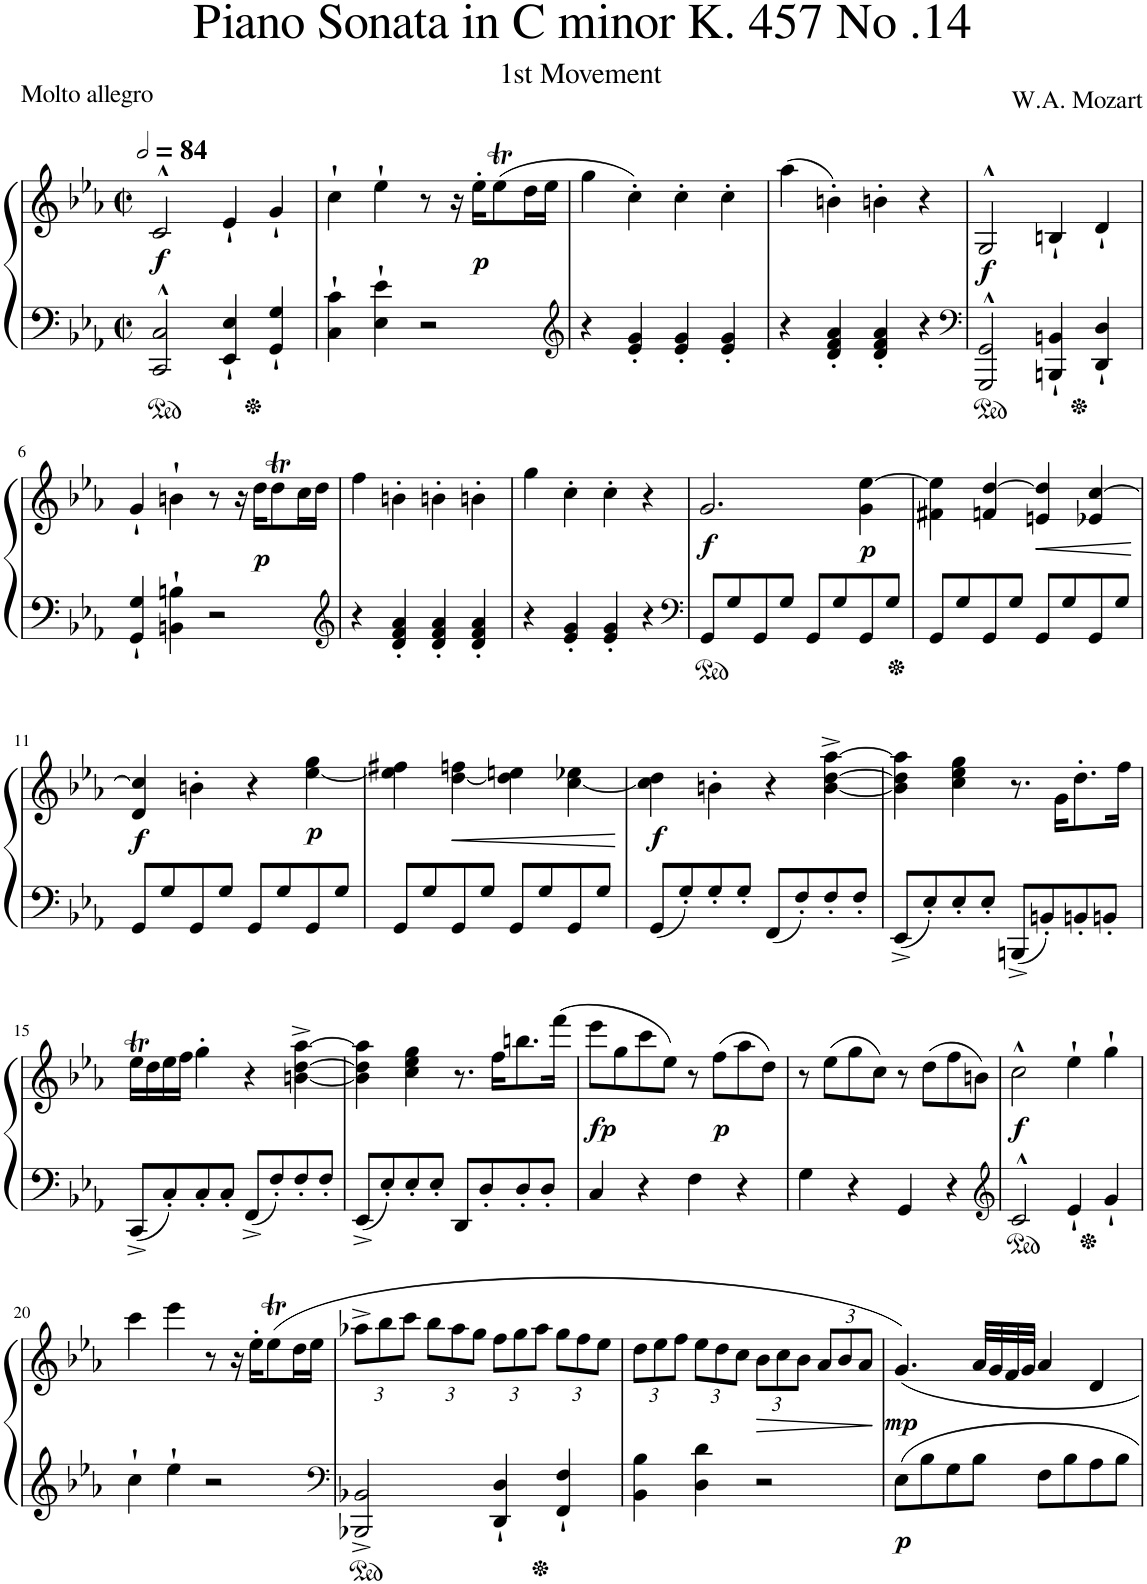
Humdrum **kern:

**kern	**kern	**dynam
*part1	*part1	*part1
*staff2	*staff1	*staff1/2
*I"Grand Piano	*	*
*I'Pno.	*	*
*clefF4	*clefG2	*
*k[b-e-a-]	*k[b-e-a-]	*
*M2/2	*M2/2	*
*met(c|)	*met(c|)	*
*MM168	*MM168	*
=1	=1	=1
!	!	!LO:DY:b
2CC/^^ 2C/^^	2c^^/	f
4EE-/` 4E-/`	4e-`/	.
4GG/` 4G/`	4g`/	.
=2	=2	=2
4C\` 4c\`	4cc`\	.
4E-\` 4e-\`	4ee-`\	.
2r	8r	.
.	16r	.
!	!	!LO:DY:b
.	16ee-'\KL	p
.	(8ee-T\	.
.	16dd\L	.
.	16ee-\JJ	.
=3	=3	=3
*clefG2	*	*
4r	4gg\	.
4e-/' 4g/'	4cc'\)	.
4e-/' 4g/'	4cc'\	.
4e-/' 4g/'	4cc'\	.
=4	=4	=4
4r	(4aa-\	.
4d/' 4f/' 4a-/'	4bn'\)	.
4d/' 4f/' 4a-/'	4bn'\	.
4r	4r	.
=5	=5	=5
*clefF4	*	*
!	!	!LO:DY:b
2GGG/^^ 2GG/^^	2G^^/	f
4BBBn/` 4BBn/`	4Bn`/	.
4DD/` 4D/`	4d`/	.
!!LO:LB:g=z
=6	=6	=6
4GG/` 4G/`	4g`/	.
4BBn\` 4Bn\`	4bn`\	.
2r	8r	.
.	16r	.
!	!	!LO:DY:b
.	16dd\KL	p
.	8ddt\	.
.	16cc\L	.
.	16dd\JJ	.
=7	=7	=7
*clefG2	*	*
4r	4ff\	.
4d/' 4f/' 4a-/'	4bn'\	.
4d/' 4f/' 4a-/'	4bn'\	.
4d/' 4f/' 4a-/'	4bn'\	.
=8	=8	=8
4r	4gg\	.
4e-/' 4g/'	4cc'\	.
4e-/' 4g/'	4cc'\	.
4r	4r	.
=9	=9	=9
*clefF4	*	*
!	!	!LO:DY:b
8GG/L	2.g/	f
8G/	.	.
8GG/	.	.
8G/J	.	.
8GG/L	.	.
8G/	.	.
!	!	!LO:DY:b
8GG/	4g\ [4ee-\	p
8G/J	.	.
=10	=10	=10
8GG/L	4f#X\ 4ee-\]	.
8G/	.	.
8GG/	4fn/ [4dd/	.
8G/J	.	.
!	!	!LO:HP:b
8GG/L	4en/ 4dd/]	<
8G/	.	.
8GG/	4e-X/ [4cc/	.
8G/J	.	.
.	.	[
!!LO:LB:g=z
=11	=11	=11
!	!	!LO:DY:b
8GG/L	4d/ 4cc/]	f
8G/	.	.
8GG/	4bn'\	.
8G/J	.	.
8GG/L	4r	.
8G/	.	.
!	!	!LO:DY:b
8GG/	[4ee-\ 4gg\	p
8G/J	.	.
=12	=12	=12
8GG/L	4ee-\] 4ff#X\	.
8G/	.	.
!	!	!LO:HP:b
8GG/	[4dd\ 4ffn\	<
8G/J	.	.
8GG/L	4dd\] 4een\	.
8G/	.	.
8GG/	[4cc\ 4ee-X\	.
8G/J	.	.
.	.	[
=13	=13	=13
!	!	!LO:DY:b
8GG/L	4cc\] 4dd\	f
8G'/	.	.
8G'/	4bn'\	.
8G'/J	.	.
8FF/L	4r	.
8F'/	.	.
8F'/	[4b\^ [4dd\^ [4aa-\^	.
8F'/J	.	.
=14	=14	=14
8EE-^/L	4b\] 4dd\] 4aa-\]	.
8E-'/	.	.
8E-'/	4cc\ 4ee-\ 4gg\	.
8E-'/J	.	.
8BBBn^/L	8.r	.
8BBn'/	.	.
.	16g\KL	.
8BBn'/	8.dd'\	.
8BBn'/J	.	.
.	16ff\Jk	.
!!LO:LB:g=z
=15	=15	=15
8CC^/L	16ee-T\LL	.
.	16dd\	.
8C'/	16ee-\	.
.	16ff\JJ	.
8C'/	4gg'\	.
8C'/J	.	.
8FF^/L	4r	.
8F'/	.	.
8F'/	[4bn\^ [4dd\^ [4aa-\^	.
8F'/J	.	.
=16	=16	=16
8EE-^/L	4b\] 4dd\] 4aa-\]	.
8E-'/	.	.
8E-'/	4cc\ 4ee-\ 4gg\	.
8E-'/J	.	.
8DD/L	8.r	.
8D'/	.	.
.	16ff\KL	.
8D'/	8.bbn\	.
8D'/J	.	.
.	(16fff\Jk	.
=17	=17	=17
!	!	!LO:DY:b
4C/	8eee-\L	fp
.	8gg\	.
4r	8ccc\	.
.	8ee-\J)	.
4F\	8r	.
!	!	!LO:DY:b
.	(8ff\L	p
4r	8aa-\	.
.	8dd\J)	.
=18	=18	=18
4G\	8r	.
.	(8ee-\L	.
4r	8gg\	.
.	8cc\J)	.
4GG/	8r	.
.	(8dd\L	.
4r	8ff\	.
.	8bn\J)	.
=19	=19	=19
*clefG2	*	*
!	!	!LO:DY:b
2c^^/	2cc^^\	f
4e-`/	4ee-`\	.
4g`/	4gg`\	.
!!LO:LB:g=z
=20	=20	=20
4cc`\	4ccc\	.
4ee-`\	4eee-\	.
2r	8r	.
.	16r	.
.	16ee-'\KL	.
.	(8ee-T\	.
.	16dd\L	.
.	16ee-\JJ	.
=21	=21	=21
*clefF4	*	*
*	*Xbrackettup	*
2BBB-X/^ 2BB-X/^	12aa-X^\L	.
.	12bb-\	.
.	12ccc\J	.
.	12bb-\L	.
.	12aa-\	.
.	12gg\J	.
4DD/` 4D/`	12ff\L	.
.	12gg\	.
.	12aa-\J	.
4FF/` 4F/`	12gg\L	.
.	12ff\	.
.	12ee-\J	.
=22	=22	=22
4BB-\ 4B-\	12dd\L	.
.	12ee-\	.
.	12ff\J	.
4D\ 4d\	12ee-\L	.
.	12dd\	.
.	12cc\J	.
!	!	!LO:HP:b
2r	12b-\L	>
.	12cc\	.
.	12b-\J	.
.	12a-/L	.
.	12b-/	.
.	12a-/J	.
.	.	]
=23	=23	=23
!	!	!LO:DY:b=2
!	!	!LO:DY:n=1:b
8E-\L	4.g/)	p mp
8B-\	.	.
8G\	.	.
8B-\J	32a-/LLL	.
.	32g/	.
.	32f/	.
.	32g/JJJ	.
8F\L	4a-/	.
8B-\	.	.
8A-\	4d/	.
8B-\J	.	.
=	=	=
*-	*-	*-
